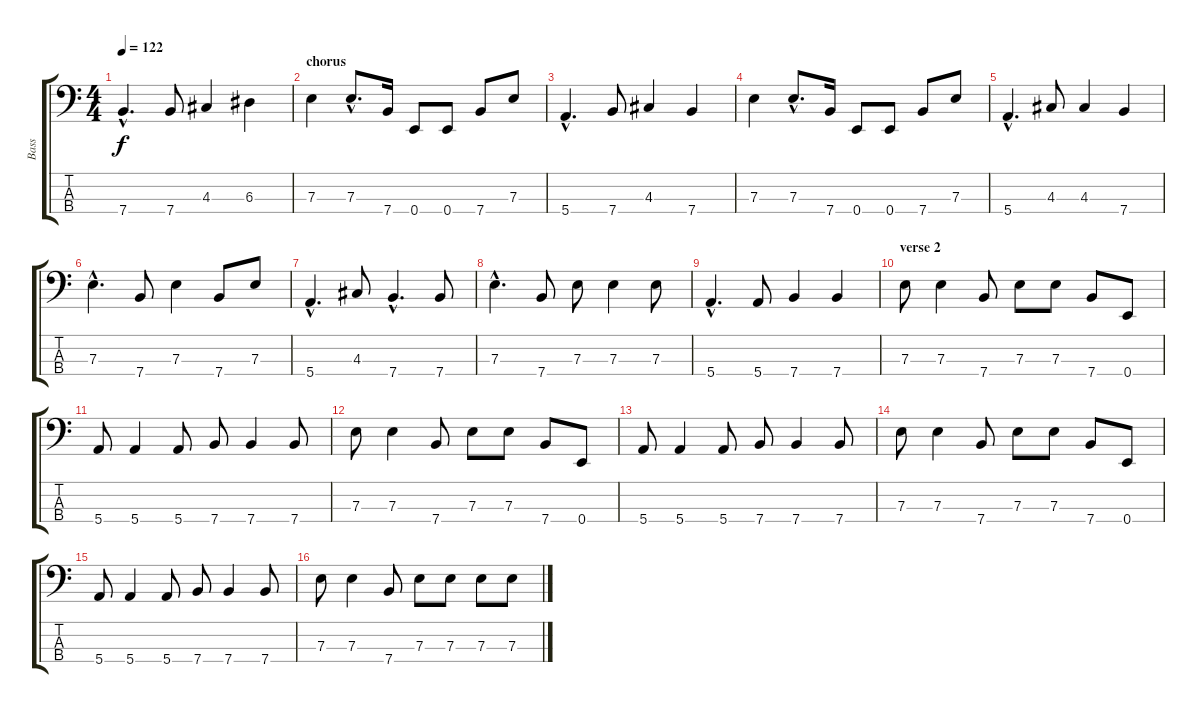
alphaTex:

\track ("Bass" "Bass") {instrument electricbasspick}
\staff {score tabs}
\tuning (G2 D2 A1 E1) {hide}
\ts (4 4)
\tempo 122
\clef f4
\ks c
7.4{hac}.4{d dy f} 7.4.8 4.3.4 6.3.4 |
\section ("" "chorus")
7.3.4 7.3{hac}.8{d} 7.4.16 0.4.8 0.4.8 7.4.8 7.3.8 |
5.4{hac}.4{d} 7.4.8 4.3.4 7.4.4 |
7.3.4 7.3{hac}.8{d} 7.4.16 0.4.8 0.4.8 7.4.8 7.3.8 |
5.4{hac}.4{d} 4.3.8 4.3.4 7.4.4 |
7.3{hac}.4{d} 7.4.8 7.3.4 7.4.8 7.3.8 |
5.4{hac}.4{d} 4.3.8 7.4{hac}.4{d} 7.4.8 |
7.3{hac}.4{d} 7.4.8 7.3.8 7.3.4 7.3.8 |
5.4{hac}.4{d} 5.4.8 7.4.4 7.4.4 |
\section ("" "verse 2")
7.3.8 7.3.4 7.4.8 7.3.8 7.3.8 7.4.8 0.4.8 |
5.4.8 5.4.4 5.4.8 7.4.8 7.4.4 7.4.8 |
7.3.8 7.3.4 7.4.8 7.3.8 7.3.8 7.4.8 0.4.8 |
5.4.8 5.4.4 5.4.8 7.4.8 7.4.4 7.4.8 |
7.3.8 7.3.4 7.4.8 7.3.8 7.3.8 7.4.8 0.4.8 |
5.4.8 5.4.4 5.4.8 7.4.8 7.4.4 7.4.8 |
7.3.8 7.3.4 7.4.8 7.3.8 7.3.8 7.3.8 7.3.8
